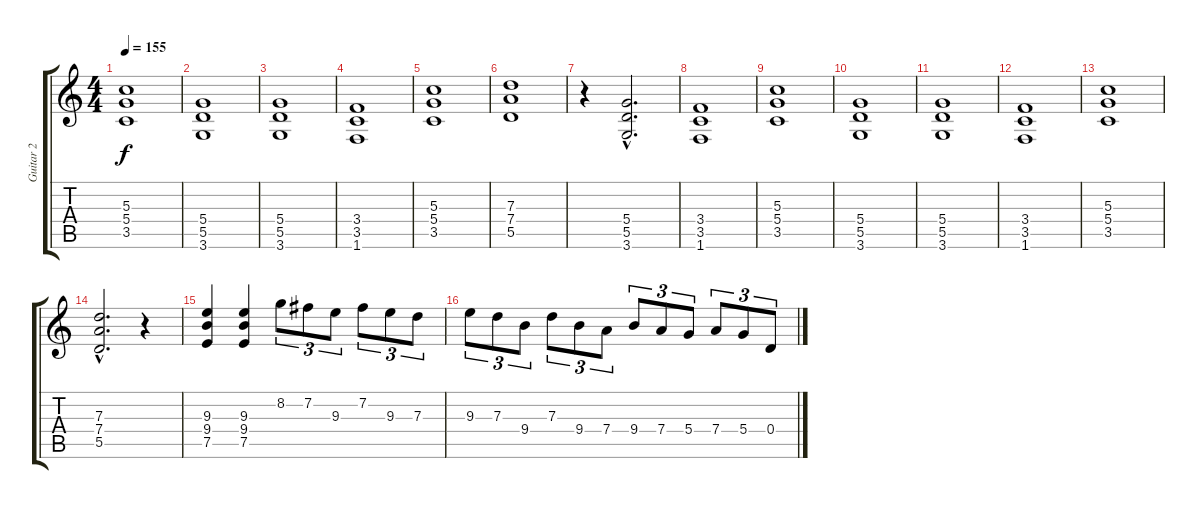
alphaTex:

\track ("Guitar 2" "Guitar 2") {instrument overdrivenguitar}
\staff {score tabs}
\tuning (E4 B3 G3 D3 A2 E2) {hide}
\ts (4 4)
\tempo 155
\clef g2
\ks c
(5.3 5.4 3.5).1{dy f} |
(5.4 5.5 3.6).1 |
(5.4 5.5 3.6).1 |
(3.4 3.5 1.6).1 |
(5.3 5.4 3.5).1 |
(7.3 7.4 5.5).1 |
r.4 (5.4{hac} 5.5{hac} 3.6{hac}).2{d} |
(3.4 3.5 1.6).1 |
(5.3 5.4 3.5).1 |
(5.4 5.5 3.6).1 |
(5.4 5.5 3.6).1 |
(3.4 3.5 1.6).1 |
(5.3 5.4 3.5).1 |
(7.3{hac} 7.4{hac} 5.5{hac}).2{d} r.4 |
(9.3 9.4 7.5).4 (9.3 9.4 7.5).4 8.2.8{tu (3 2)} 7.2.8{tu (3 2)} 9.3.8{tu (3 2)} 7.2.8{tu (3 2)} 9.3.8{tu (3 2)} 7.3.8{tu (3 2)} |
9.3.8{tu (3 2)} 7.3.8{tu (3 2)} 9.4.8{tu (3 2)} 7.3.8{tu (3 2)} 9.4.8{tu (3 2)} 7.4.8{tu (3 2)} 9.4.8{tu (3 2)} 7.4.8{tu (3 2)} 5.4.8{tu (3 2)} 7.4.8{tu (3 2)} 5.4.8{tu (3 2)} 0.4.8{tu (3 2)}
